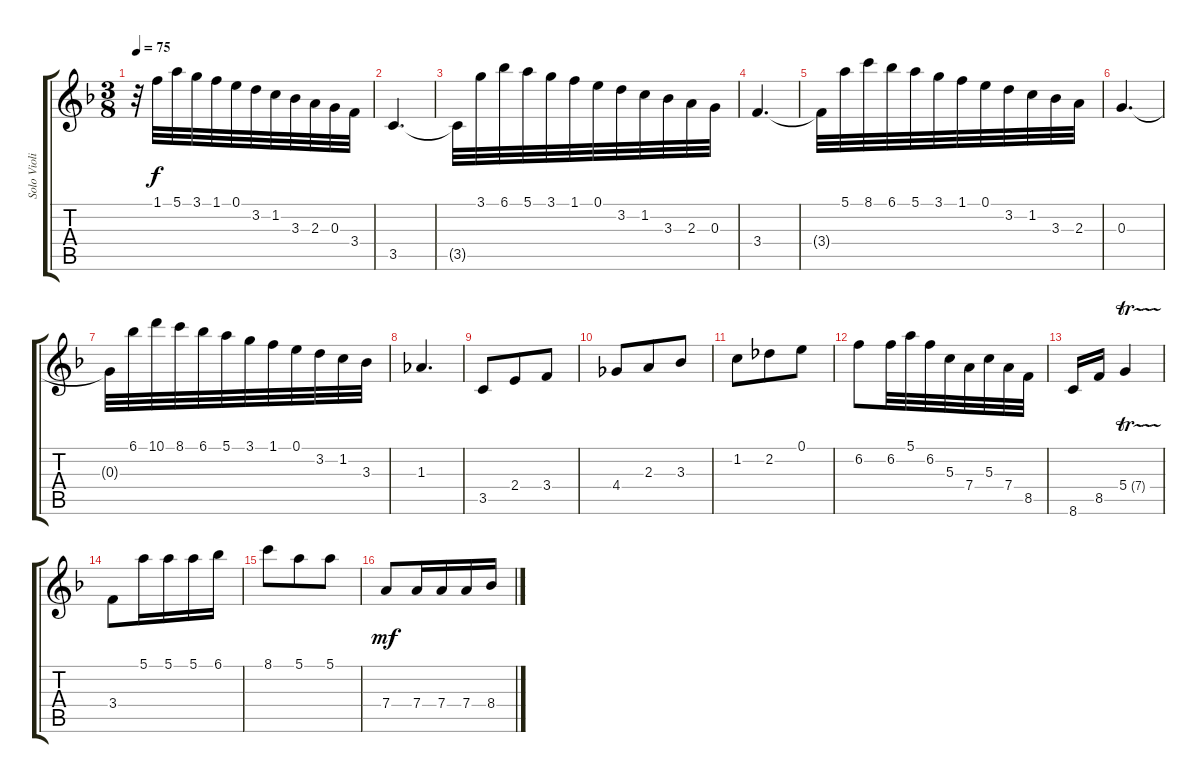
\track ("Solo Violin" "Solo Violi") {instrument acousticguitarsteel}
\staff {score tabs}
\tuning (E4 B3 G3 D3 A2 E2) {hide}
\ts (3 8)
\tempo 75
\clef g2
\ks f
r.32{dy f} 1.1.32 5.1.32 3.1.32 1.1.32 0.1.32 3.2.32 1.2.32 3.3.32 2.3.32 0.3.32 3.4.32 |
3.5.4{d} |
3.5{t}.32 3.1.32 6.1.32 5.1.32 3.1.32 1.1.32 0.1.32 3.2.32 1.2.32 3.3.32 2.3.32 0.3.32 |
3.4.4{d} |
3.4{t}.32 5.1.32 8.1.32 6.1.32 5.1.32 3.1.32 1.1.32 0.1.32 3.2.32 1.2.32 3.3.32 2.3.32 |
0.3.4{d} |
0.3{t}.32 6.1.32 10.1.32 8.1.32 6.1.32 5.1.32 3.1.32 1.1.32 0.1.32 3.2.32 1.2.32 3.3.32 |
1.3.4{d} |
3.5.8 2.4.8 3.4.8 |
4.4.8 2.3.8 3.3.8 |
1.2.8 2.2.8 0.1.8 |
6.2.8 6.2.32 5.1.32 6.2.32 5.3.32 7.4.32 5.3.32 7.4.32 8.5.32 |
8.6.16 8.5.16 5.4{tr (7 32)}.4 |
3.4.8 5.1.16 5.1.16 5.1.16 6.1.16 |
8.1.8 5.1.8 5.1.8 |
7.4.8{dy mf} 7.4.16 7.4.16 7.4.16 8.4.16
